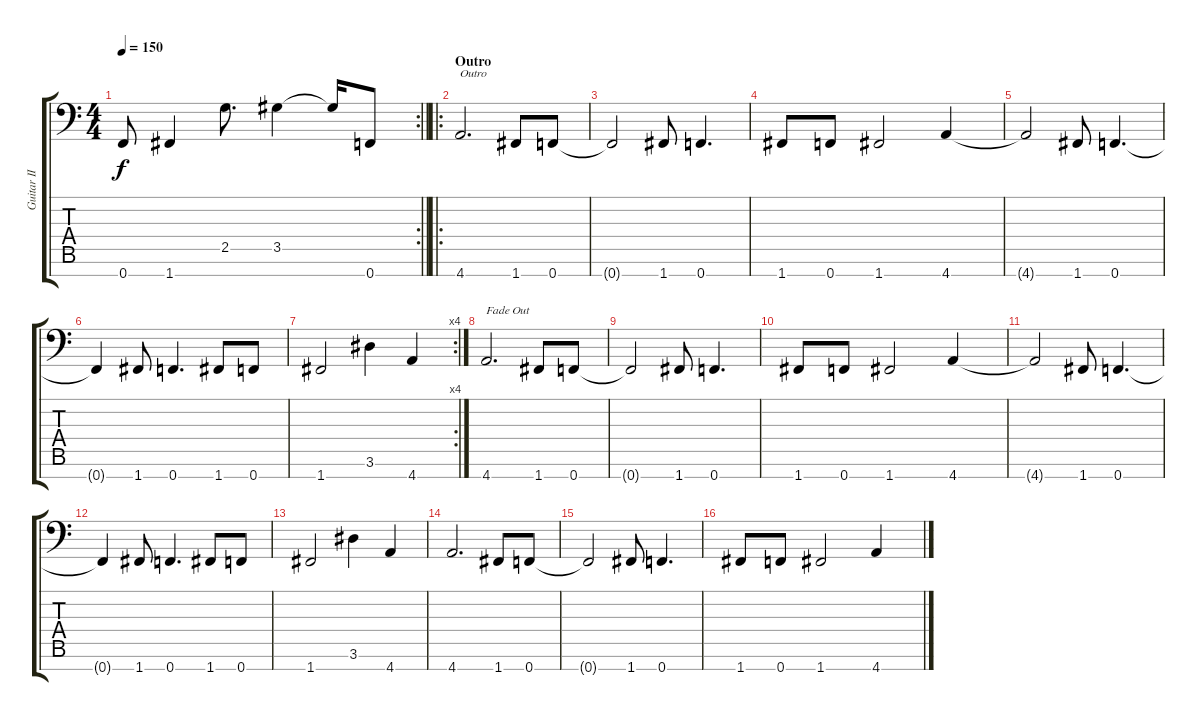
\track ("Guitar II DAS URINATOR" "Guitar II ") {instrument overdrivenguitar}
\staff {score tabs}
\tuning (C4 G3 Eb3 Bb2 F2 C2 F1) {hide}
\rc 2
\ts (4 4)
\tempo 150
\clef f4
\barLineRight lightlight
\ks c
0.7.8{dy f} 1.7.4 2.5.8{d} 3.5.4 3.5{t}.16 0.7.8 |
\ro
\section ("" "Outro")
4.7.2{d txt "Outro"} 1.7.8 0.7.8 |
0.7{t}.2 1.7.8 0.7.4{d} |
1.7.8 0.7.8 1.7.2 4.7.4 |
4.7{t}.2 1.7.8 0.7.4{d} |
0.7{t}.4 1.7.8 0.7.4{d} 1.7.8 0.7.8 |
\rc 4
1.7.2 3.6.4 4.7.4 |
4.7.2{d txt "Fade Out"} 1.7.8 0.7.8 |
0.7{t}.2 1.7.8 0.7.4{d} |
1.7.8 0.7.8 1.7.2 4.7.4 |
4.7{t}.2 1.7.8 0.7.4{d} |
0.7{t}.4 1.7.8 0.7.4{d} 1.7.8 0.7.8 |
1.7.2 3.6.4 4.7.4 |
4.7.2{d} 1.7.8 0.7.8 |
0.7{t}.2 1.7.8 0.7.4{d} |
1.7.8 0.7.8 1.7.2 4.7.4
